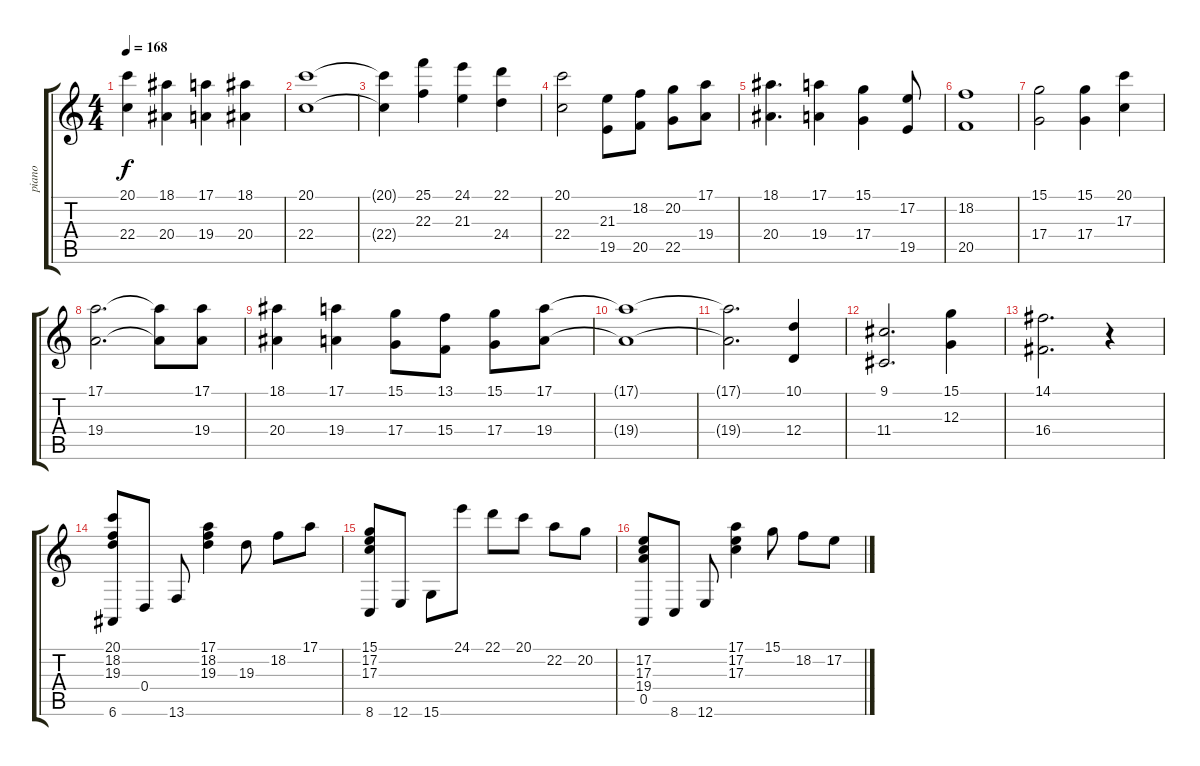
\track ("piano" "piano") {instrument electricgrandpiano}
\staff {score tabs}
\tuning (E4 B3 G3 D3 A2 E2) {hide}
\ts (4 4)
\tempo 168
\clef g2
\ks c
(20.1{t} 22.4{t}).4{dy f} (18.1 20.4).4 (17.1 19.4).4 (18.1 20.4).4 |
(20.1 22.4).1 |
(20.1{t} 22.4{t}).4 (25.1 22.3).4 (24.1 21.3).4 (22.1 24.4).4 |
(20.1 22.4).2 (21.3 19.5).8 (18.2 20.5).8 (20.2 22.5).8 (17.1 19.4).8 |
(18.1 20.4).4{d} (17.1 19.4).4 (15.1 17.4).4 (17.2 19.5).8 |
(18.2 20.5).1 |
(15.1 17.4).2 (15.1 17.4).4 (20.1 17.3).4 |
(17.1 19.4).2{d} (17.1{t} 19.4{t}).8 (17.1 19.4).8 |
(18.1 20.4).4 (17.1 19.4).4 (15.1 17.4).8 (13.1 15.4).8 (15.1 17.4).8 (17.1 19.4).8 |
(17.1{t} 19.4{t}).1 |
(17.1{t} 19.4{t}).2{d} (10.1 12.4).4 |
(9.1 11.4).2{d} (15.1 12.3).4 |
(14.1 16.4).2{d} r.4 |
(20.1 18.2 19.3 6.6).8 0.4.8 13.6.8 (17.1 18.2 19.3).4 19.3.8 18.2.8 17.1.8 |
(15.1 17.2 17.3 8.6).8 12.6.8 15.6.8 24.1.8 22.1.8 20.1.8 22.2.8 20.2.8 |
(17.2 17.3 19.4 0.5).8 8.6.8 12.6.8 (17.1 17.2 17.3).4 15.1.8 18.2.8 17.2.8
